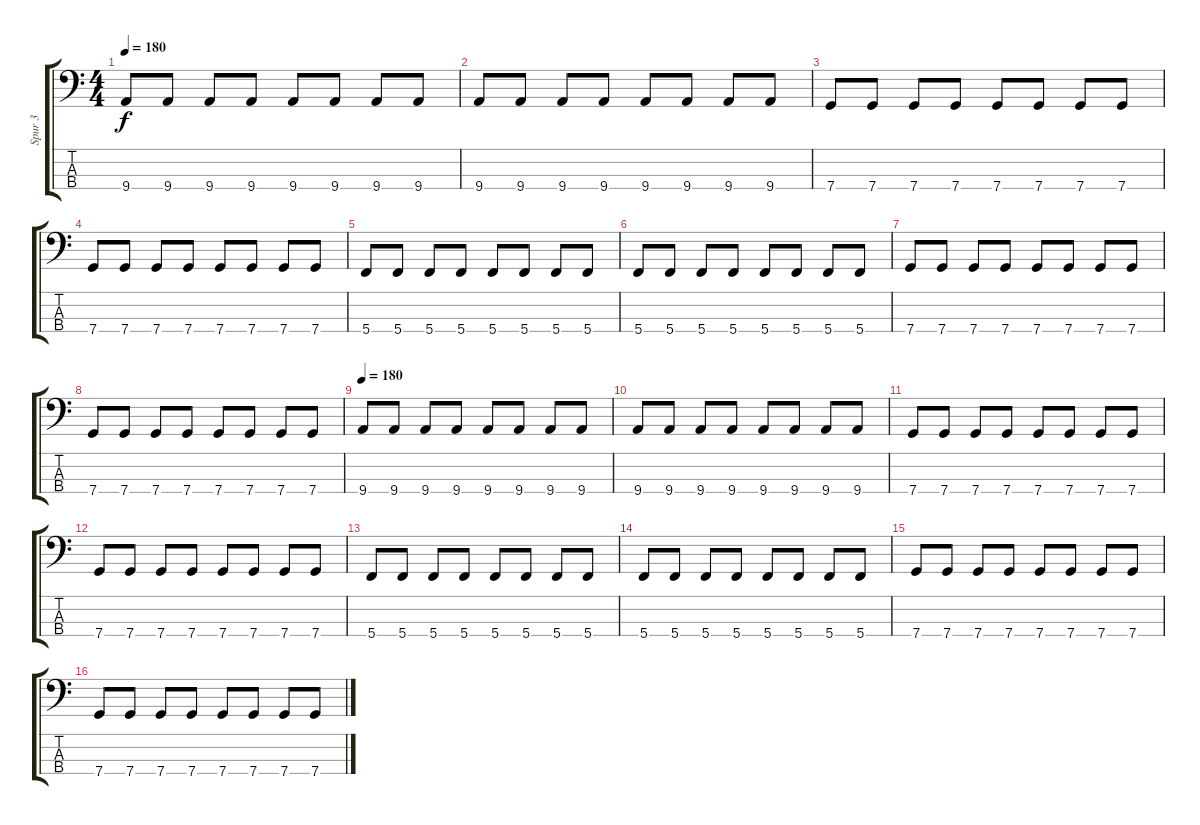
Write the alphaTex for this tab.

\track ("Spur 3" "Spur 3") {instrument electricbassfinger}
\staff {score tabs}
\tuning (F2 C2 G1 C1) {hide}
\ts (4 4)
\tempo 180
\clef f4
\ks c
9.4.8{dy f} 9.4.8 9.4.8 9.4.8 9.4.8 9.4.8 9.4.8 9.4.8 |
9.4.8 9.4.8 9.4.8 9.4.8 9.4.8 9.4.8 9.4.8 9.4.8 |
7.4.8 7.4.8 7.4.8 7.4.8 7.4.8 7.4.8 7.4.8 7.4.8 |
7.4.8 7.4.8 7.4.8 7.4.8 7.4.8 7.4.8 7.4.8 7.4.8 |
5.4.8 5.4.8 5.4.8 5.4.8 5.4.8 5.4.8 5.4.8 5.4.8 |
5.4.8 5.4.8 5.4.8 5.4.8 5.4.8 5.4.8 5.4.8 5.4.8 |
7.4.8 7.4.8 7.4.8 7.4.8 7.4.8 7.4.8 7.4.8 7.4.8 |
7.4.8 7.4.8 7.4.8 7.4.8 7.4.8 7.4.8 7.4.8 7.4.8 |
\tempo 180
9.4.8 9.4.8 9.4.8 9.4.8 9.4.8 9.4.8 9.4.8 9.4.8 |
9.4.8 9.4.8 9.4.8 9.4.8 9.4.8 9.4.8 9.4.8 9.4.8 |
7.4.8 7.4.8 7.4.8 7.4.8 7.4.8 7.4.8 7.4.8 7.4.8 |
7.4.8 7.4.8 7.4.8 7.4.8 7.4.8 7.4.8 7.4.8 7.4.8 |
5.4.8 5.4.8 5.4.8 5.4.8 5.4.8 5.4.8 5.4.8 5.4.8 |
5.4.8 5.4.8 5.4.8 5.4.8 5.4.8 5.4.8 5.4.8 5.4.8 |
7.4.8 7.4.8 7.4.8 7.4.8 7.4.8 7.4.8 7.4.8 7.4.8 |
7.4.8 7.4.8 7.4.8 7.4.8 7.4.8 7.4.8 7.4.8 7.4.8
